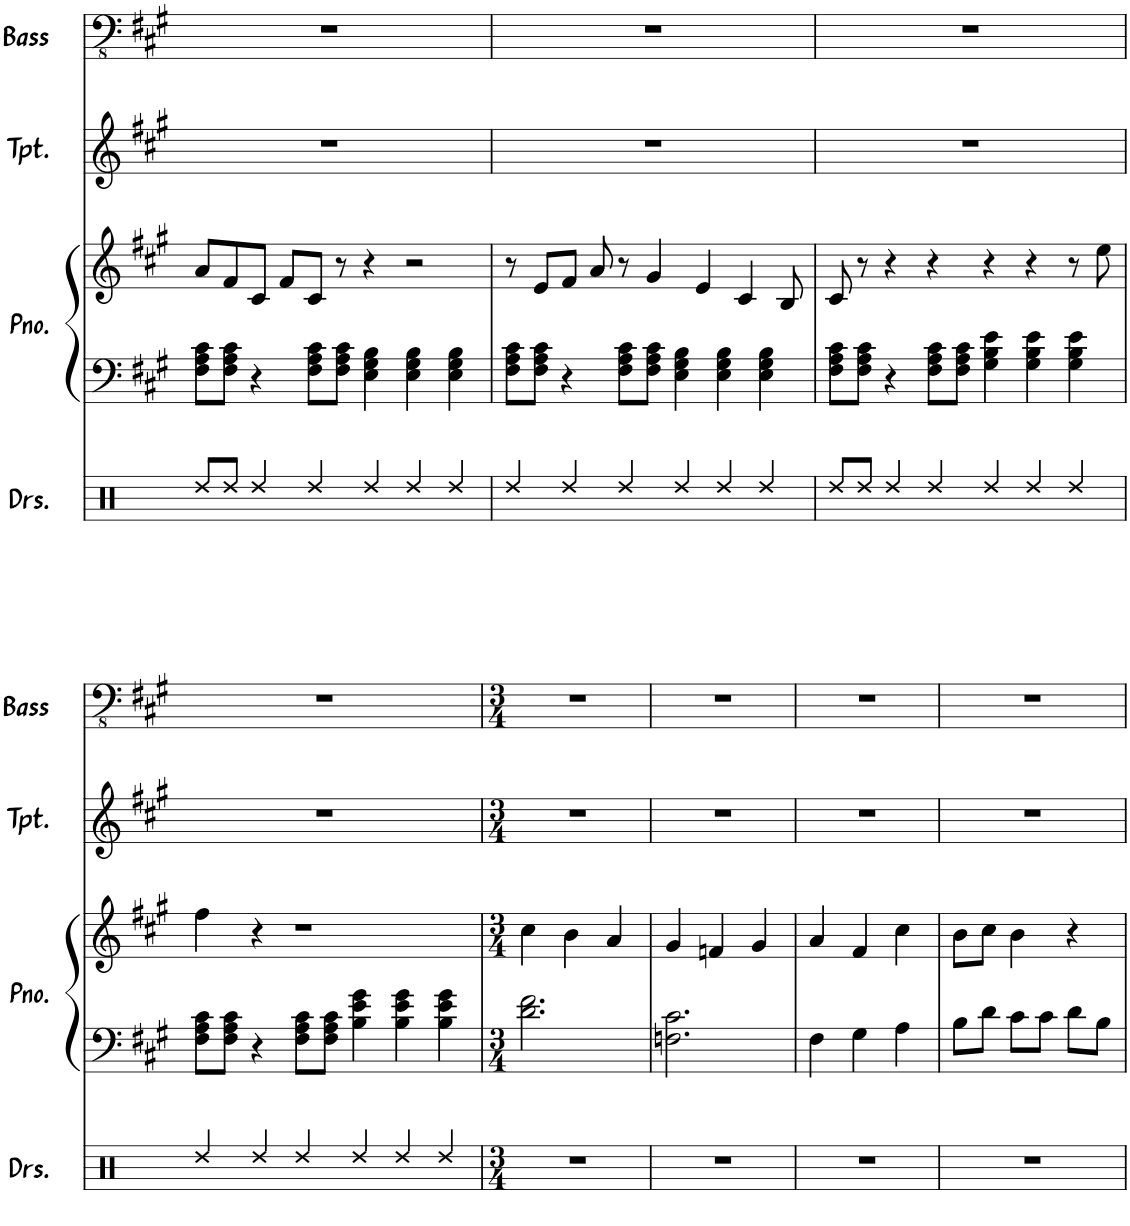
**kern	**kern	**kern	**kern	**kern
*part4	*part3	*part3	*part2	*part1
*staff5	*staff4	*staff3	*staff2	*staff1
*I"Drumset	*I"Piano	*	*I"Trumpet	*I"Acoustic Bass
*I'Drs.	*I'Pno.	*	*I'Tpt.	*I'Bass
!!LO:PB:g=z
*clefX	*clefF4	*clefG2	*clefG2	*clefFv4
*	*	*	*ITrd1c2	*
*k[]	*k[f#c#g#]	*k[f#c#g#]	*k[f#c#g#]	*k[f#c#g#]
*M12/8	*M12/8	*M12/8	*M12/8	*M12/8
=26	=26	=26	=26	=26
8Rdd/L	8F#\ 8A\ 8c#\L	8a/L	1.r	1.r
8Rdd/J	8F#\ 8A\ 8c#\J	8f#/	.	.
4Rdd/	4r	8c#/J	.	.
.	.	8f#/L	.	.
4Rdd/	8F#\ 8A\ 8c#\L	8c#/J	.	.
.	8F#\ 8A\ 8c#\J	8r	.	.
4Rdd/	4E\ 4G#\ 4B\	4r	.	.
4Rdd/	4E\ 4G#\ 4B\	2r	.	.
4Rdd/	4E\ 4G#\ 4B\	.	.	.
=27	=27	=27	=27	=27
4Rdd/	8F#\ 8A\ 8c#\L	8r	1.r	1.r
.	8F#\ 8A\ 8c#\J	8e/L	.	.
4Rdd/	4r	8f#/J	.	.
.	.	8a/	.	.
4Rdd/	8F#\ 8A\ 8c#\L	8r	.	.
.	8F#\ 8A\ 8c#\J	4g#/	.	.
4Rdd/	4E\ 4G#\ 4B\	.	.	.
.	.	4e/	.	.
4Rdd/	4E\ 4G#\ 4B\	.	.	.
.	.	4c#/	.	.
4Rdd/	4E\ 4G#\ 4B\	.	.	.
.	.	8B/	.	.
=28	=28	=28	=28	=28
8Rdd/L	8F#\ 8A\ 8c#\L	8c#/	1.r	1.r
8Rdd/J	8F#\ 8A\ 8c#\J	8r	.	.
4Rdd/	4r	4r	.	.
4Rdd/	8F#\ 8A\ 8c#\L	4r	.	.
.	8F#\ 8A\ 8c#\J	.	.	.
4Rdd/	4G#\ 4B\ 4e\	4r	.	.
4Rdd/	4G#\ 4B\ 4e\	4r	.	.
4Rdd/	4G#\ 4B\ 4e\	8r	.	.
.	.	8ee\	.	.
!!LO:LB:g=z
=29	=29	=29	=29	=29
4Rdd/	8F#\ 8A\ 8c#\L	4ff#\	1.r	1.r
.	8F#\ 8A\ 8c#\J	.	.	.
4Rdd/	4r	4r	.	.
4Rdd/	8F#\ 8A\ 8c#\L	1r	.	.
.	8F#\ 8A\ 8c#\J	.	.	.
4Rdd/	4B\ 4e\ 4g#\	.	.	.
4Rdd/	4B\ 4e\ 4g#\	.	.	.
4Rdd/	4B\ 4e\ 4g#\	.	.	.
=30	=30	=30	=30	=30
*M3/4	*M3/4	*M3/4	*M3/4	*M3/4
2.r	2.d\ 2.f#\	4cc#\	2.r	2.r
.	.	4b\	.	.
.	.	4a/	.	.
=31	=31	=31	=31	=31
2.r	2.Fn\ 2.c#\	4g#/	2.r	2.r
.	.	4fn/	.	.
.	.	4g#/	.	.
=32	=32	=32	=32	=32
2.r	4F#\	4a/	2.r	2.r
.	4G#\	4f#/	.	.
.	4A\	4cc#\	.	.
=33	=33	=33	=33	=33
2.r	8B\L	8b\L	2.r	2.r
.	8d\J	8cc#\J	.	.
.	8c#\L	4b\	.	.
.	8c#\J	.	.	.
.	8d\L	4r	.	.
.	8B\J	.	.	.
=	=	=	=	=
*-	*-	*-	*-	*-
